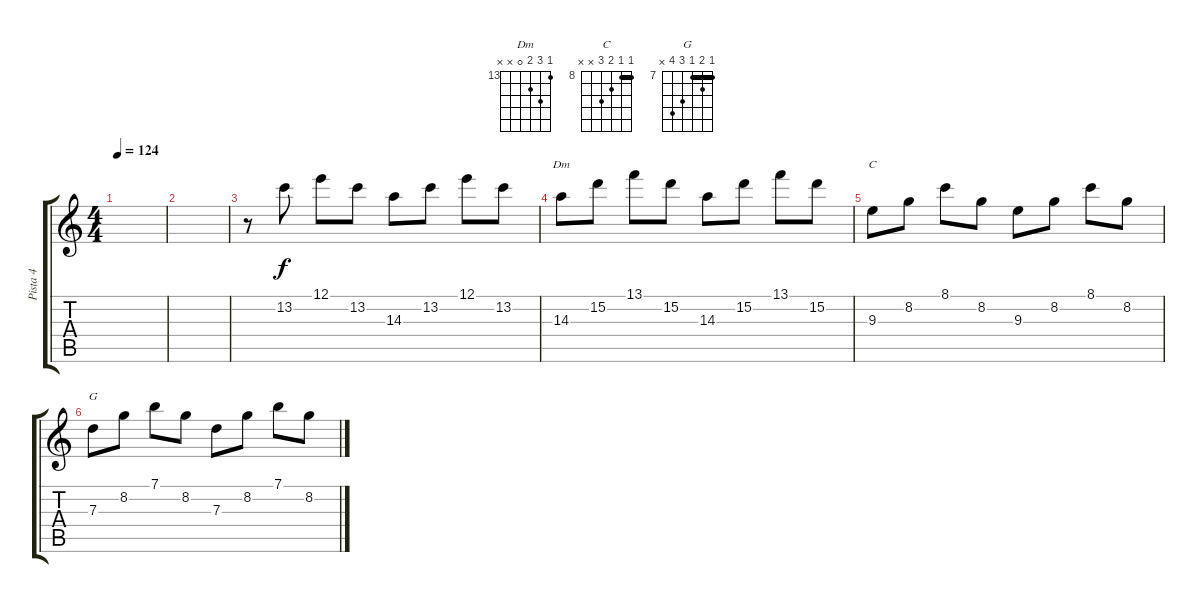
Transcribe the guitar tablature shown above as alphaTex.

\track ("Pista 4" "Pista 4") {instrument acousticguitarsteel}
\staff {score tabs}
\tuning (E4 B3 G3 D3 A2 E2) {hide}
\chord ("Dm" 13 15 14 0 x x) {firstfret 13}
\chord ("C" 8 8 9 10 x x) {firstfret 8 barre 8}
\chord ("G" 7 8 7 9 10 x) {firstfret 7 barre 7}
\ts (4 4)
\tempo 124
\clef g2
\ks c
|
|
r.8 13.2.8 12.1.8 13.2.8 14.3.8 13.2.8 12.1.8 13.2.8 |
14.3.8{ch "Dm"} 15.2.8 13.1.8 15.2.8 14.3.8 15.2.8 13.1.8 15.2.8 |
9.3.8{ch "C"} 8.2.8 8.1.8 8.2.8 9.3.8 8.2.8 8.1.8 8.2.8 |
7.3.8{ch "G"} 8.2.8 7.1.8 8.2.8 7.3.8 8.2.8 7.1.8 8.2.8
